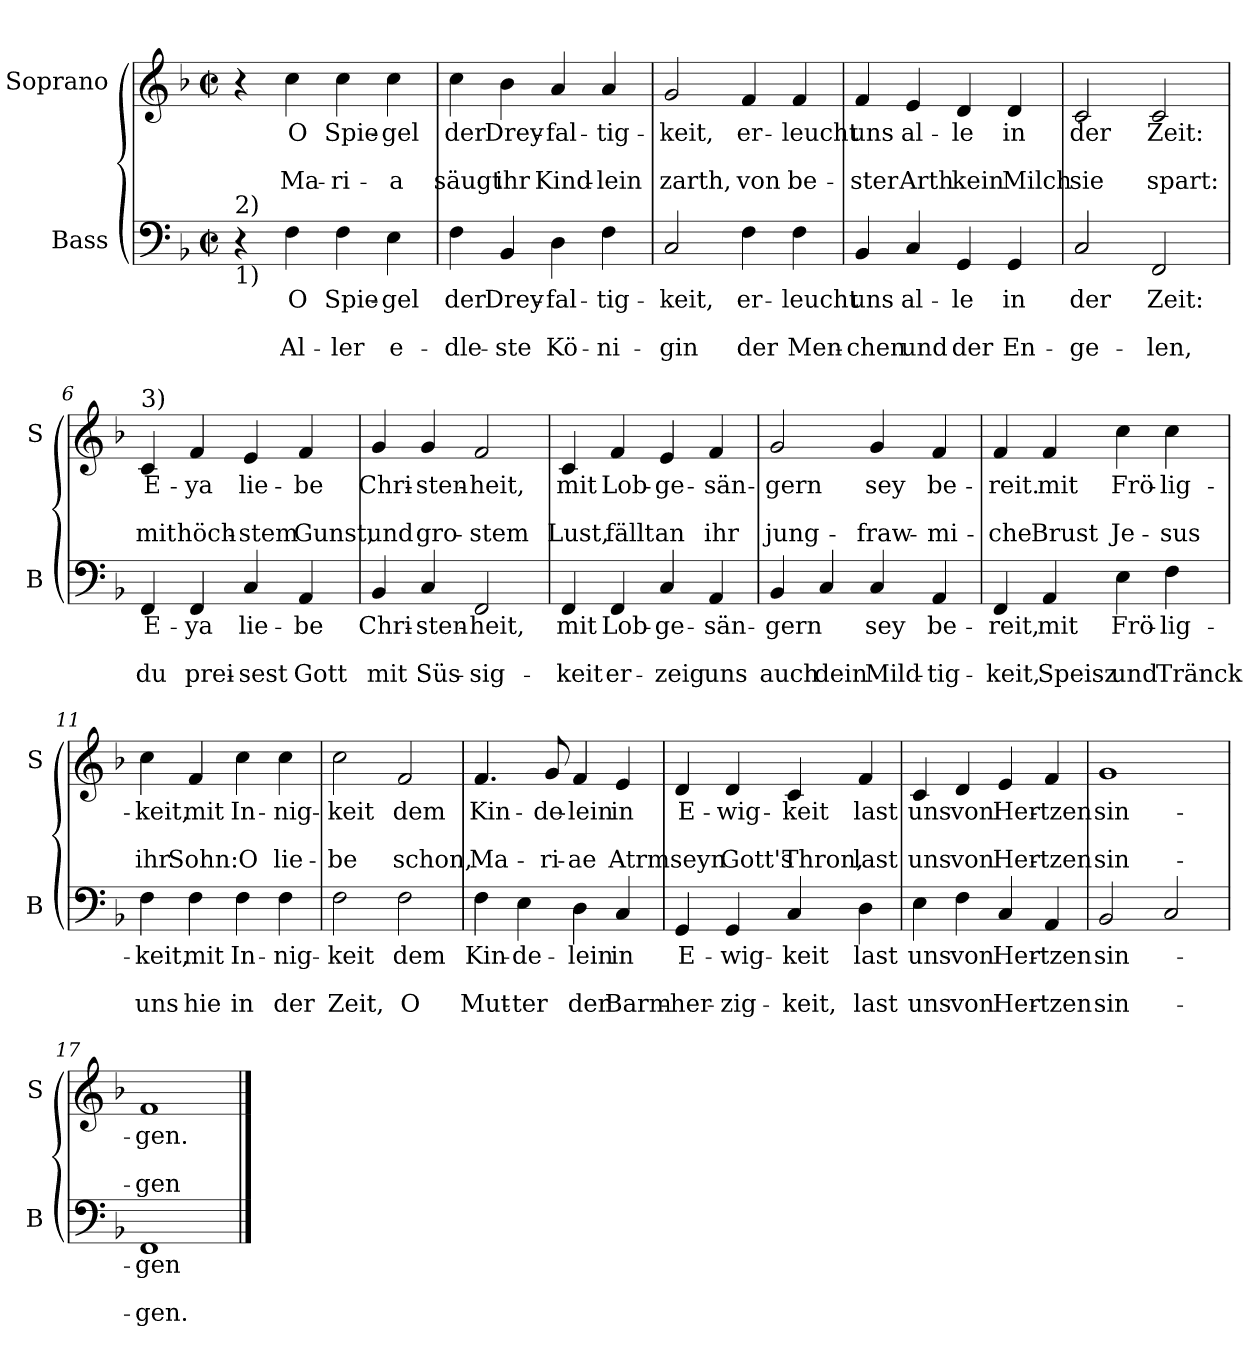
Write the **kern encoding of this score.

**kern	**text	**text	**text	**kern	**text	**text	**text
*part2	*part2	*part2	*part2	*part1	*part1	*part1	*part1
*staff2	*staff2	*staff2	*staff2	*staff1	*staff1	*staff1	*staff1
*I"Bass	*	*	*	*I"Soprano	*	*	*
*I'B	*	*	*	*I'S	*	*	*
*clefF4	*	*	*	*clefG2	*	*	*
*k[b-]	*	*	*	*k[b-]	*	*	*
*F:	*	*	*	*F:	*	*	*
*M2/2	*	*	*	*M2/2	*	*	*
*met(c|)	*	*	*	*met(c|)	*	*	*
=1	=1	=1	=1	=1	=1	=1	=1
!LO:TX:b:t=1)	!	!	!	!	!	!	!
!LO:TX:a:t=2)	!	!	!	!	!	!	!
!	!	!	!	!	!LO:LY:b	!	!
4r	.	.	.	4r	1)	.	.
!	!LO:LY:b	!	!LO:LY:b	!	!LO:LY:b	!	!LO:LY:b
4F\	O	.	Al-	4cc\	O	.	Ma-
!	!LO:LY:b	!	!LO:LY:b	!	!LO:LY:b	!	!LO:LY:b
4F\	Spie-	.	-ler	4cc\	Spie-	.	-ri-
!	!LO:LY:b	!	!LO:LY:b	!	!LO:LY:b	!	!LO:LY:b
4E\	-gel	.	e-	4cc\	-gel	.	-a
=2	=2	=2	=2	=2	=2	=2	=2
!	!LO:LY:b	!	!LO:LY:b	!	!LO:LY:b	!	!LO:LY:b
4F\	der	.	-dle-	4cc\	der	.	säugt
!	!LO:LY:b	!	!LO:LY:b	!	!LO:LY:b	!	!LO:LY:b
4BB-/	Drey-	.	-ste	4b-\	Drey-	.	ihr
!	!LO:LY:b	!	!LO:LY:b	!	!LO:LY:b	!	!LO:LY:b
4D\	-fal-	.	Kö-	4a/	-fal-	.	Kind-
!	!LO:LY:b	!	!LO:LY:b	!	!LO:LY:b	!	!LO:LY:b
4F\	-tig-	.	-ni-	4a/	-tig-	.	-lein
=3	=3	=3	=3	=3	=3	=3	=3
!	!LO:LY:b	!	!LO:LY:b	!	!LO:LY:b	!	!LO:LY:b
2C/	-keit,	.	-gin	2g/	-keit,	.	zarth,
!	!LO:LY:b	!	!LO:LY:b	!	!LO:LY:b	!	!LO:LY:b
4F\	er-	.	der	4f/	er-	.	von
!	!LO:LY:b	!	!LO:LY:b	!	!LO:LY:b	!	!LO:LY:b
4F\	-leucht	.	Men-	4f/	-leucht	.	be-
=4	=4	=4	=4	=4	=4	=4	=4
!	!LO:LY:b	!	!LO:LY:b	!	!LO:LY:b	!	!LO:LY:b
4BB-/	uns	.	-chen	4f/	uns	.	-ster
!	!LO:LY:b	!	!LO:LY:b	!	!LO:LY:b	!	!LO:LY:b
4C/	al-	.	und	4e/	al-	.	Arth
!	!LO:LY:b	!	!LO:LY:b	!	!LO:LY:b	!	!LO:LY:b
4GG/	-le	.	der	4d/	-le	.	kein
!	!LO:LY:b	!	!LO:LY:b	!	!LO:LY:b	!	!LO:LY:b
4GG/	in	.	En-	4d/	in	.	Milch
!!LO:LB:g=z
=5	=5	=5	=5	=5	=5	=5	=5
!	!LO:LY:b	!	!LO:LY:b	!	!LO:LY:b	!	!LO:LY:b
2C/	der	.	-ge-	2c/	der	.	sie
!	!LO:LY:b	!	!LO:LY:b	!	!LO:LY:b	!	!LO:LY:b
2FF/	Zeit:	.	-len,	2c/	Zeit:	.	spart:
=6	=6	=6	=6	=6	=6	=6	=6
!	!	!	!	!LO:TX:a:t=3)	!	!	!
!	!LO:LY:b	!	!LO:LY:b	!	!LO:LY:b	!	!LO:LY:b
4FF/	E-	.	du	4c/	E-	.	mit
!	!LO:LY:b	!	!LO:LY:b	!	!LO:LY:b	!	!LO:LY:b
4FF/	-ya	.	prei-	4f/	-ya	.	höch-
!	!LO:LY:b	!	!LO:LY:b	!	!LO:LY:b	!	!LO:LY:b
4C/	lie-	.	-sest	4e/	lie-	.	-stem
!	!LO:LY:b	!	!LO:LY:b	!	!LO:LY:b	!	!LO:LY:b
4AA/	-be	.	Gott	4f/	-be	.	Gunst,
=7	=7	=7	=7	=7	=7	=7	=7
!	!LO:LY:b	!	!LO:LY:b	!	!LO:LY:b	!	!LO:LY:b
4BB-/	Chri-	.	mit	4g/	Chri-	.	und
!	!LO:LY:b	!	!LO:LY:b	!	!LO:LY:b	!	!LO:LY:b
4C/	-sten-	.	Süs-	4g/	-sten-	.	gro-
!	!LO:LY:b	!	!LO:LY:b	!	!LO:LY:b	!	!LO:LY:b
2FF/	-heit,	.	-sig-	2f/	-heit,	.	-stem
=8	=8	=8	=8	=8	=8	=8	=8
!	!LO:LY:b	!	!LO:LY:b	!	!LO:LY:b	!	!LO:LY:b
4FF/	mit	.	-keit	4c/	mit	.	Lust,
!	!LO:LY:b	!	!LO:LY:b	!	!LO:LY:b	!	!LO:LY:b
4FF/	Lob-	.	er-	4f/	Lob-	.	fällt
!	!LO:LY:b	!	!LO:LY:b	!	!LO:LY:b	!	!LO:LY:b
4C/	-ge-	.	-zeig	4e/	-ge-	.	an
!	!LO:LY:b	!	!LO:LY:b	!	!LO:LY:b	!	!LO:LY:b
4AA/	-sän-	.	uns	4f/	-sän-	.	ihr
!!LO:LB:g=z
=9	=9	=9	=9	=9	=9	=9	=9
!	!LO:LY:b	!	!LO:LY:b	!	!LO:LY:b	!	!LO:LY:b
4BB-/	-gern	.	auch	2g/	-gern	.	jung-
!	!	!	!LO:LY:b	!	!	!	!
4C/	.	.	dein	.	.	.	.
!	!LO:LY:b	!	!LO:LY:b	!	!LO:LY:b	!	!LO:LY:b
4C/	sey	.	Mild-	4g/	sey	.	-fraw-
!	!LO:LY:b	!	!LO:LY:b	!	!LO:LY:b	!	!LO:LY:b
4AA/	be-	.	-tig-	4f/	be-	.	-mi-
=10	=10	=10	=10	=10	=10	=10	=10
!	!LO:LY:b	!	!LO:LY:b	!	!LO:LY:b	!	!LO:LY:b
4FF/	-reit,	.	-keit,	4f/	-reit.	.	-che
!	!LO:LY:b	!	!LO:LY:b	!	!LO:LY:b	!	!LO:LY:b
4AA/	mit	.	Speisz	4f/	mit	.	Brust
!	!LO:LY:b	!	!LO:LY:b	!	!LO:LY:b	!	!LO:LY:b
4E\	Frö-	.	und	4cc\	Frö-	.	Je-
!	!LO:LY:b	!	!LO:LY:b	!	!LO:LY:b	!	!LO:LY:b
4F\	-lig-	.	Tränck	4cc\	-lig-	.	-sus
=11	=11	=11	=11	=11	=11	=11	=11
!	!LO:LY:b	!	!LO:LY:b	!	!LO:LY:b	!	!LO:LY:b
4F\	-keit,	.	uns	4cc\	-keit,	.	ihr
!	!LO:LY:b	!	!LO:LY:b	!	!LO:LY:b	!	!LO:LY:b
4F\	mit	.	hie	4f/	mit	.	Sohn:
!	!LO:LY:b	!	!LO:LY:b	!	!LO:LY:b	!	!LO:LY:b
4F\	In-	.	in	4cc\	In-	.	O
!	!LO:LY:b	!	!LO:LY:b	!	!LO:LY:b	!	!LO:LY:b
4F\	-nig-	.	der	4cc\	-nig-	.	lie-
=12	=12	=12	=12	=12	=12	=12	=12
!	!LO:LY:b	!	!LO:LY:b	!	!LO:LY:b	!	!LO:LY:b
2F\	-keit	.	Zeit,	2cc\	-keit	.	-be
!	!LO:LY:b	!	!LO:LY:b	!	!LO:LY:b	!	!LO:LY:b
2F\	dem	.	O	2f/	dem	.	schon,
!!LO:PB:g=z
=13	=13	=13	=13	=13	=13	=13	=13
!	!LO:LY:b	!	!LO:LY:b	!	!LO:LY:b	!	!LO:LY:b
4F\	Kin-	.	Mut-	4.f/	Kin-	.	Ma-
!	!LO:LY:b	!	!LO:LY:b	!	!	!	!
4E\	-de-	.	-ter	.	.	.	.
!	!	!	!	!	!LO:LY:b	!	!LO:LY:b
.	.	.	.	8g/	-de-	.	-ri-
!	!LO:LY:b	!	!LO:LY:b	!	!LO:LY:b	!	!LO:LY:b
4D\	-lein	.	der	4f/	-lein	.	-ae
!	!LO:LY:b	!	!LO:LY:b	!	!LO:LY:b	!	!LO:LY:b
4C/	in	.	Barm-	4e/	in	.	Atrm
=14	=14	=14	=14	=14	=14	=14	=14
!	!LO:LY:b	!	!LO:LY:b	!	!LO:LY:b	!	!LO:LY:b
4GG/	E-	.	-her-	4d/	E-	.	seyn
!	!LO:LY:b	!	!LO:LY:b	!	!LO:LY:b	!	!LO:LY:b
4GG/	-wig-	.	-zig-	4d/	-wig-	.	Gott's
!	!LO:LY:b	!	!LO:LY:b	!	!LO:LY:b	!	!LO:LY:b
4C/	-keit	.	-keit,	4c/	-keit	.	Thron,
!	!LO:LY:b	!	!LO:LY:b	!	!LO:LY:b	!	!LO:LY:b
4D\	last	.	last	4f/	last	.	last
=15	=15	=15	=15	=15	=15	=15	=15
!	!LO:LY:b	!	!LO:LY:b	!	!LO:LY:b	!	!LO:LY:b
4E\	uns	.	uns	4c/	uns	.	uns
!	!LO:LY:b	!	!LO:LY:b	!	!LO:LY:b	!	!LO:LY:b
4F\	von	.	von	4d/	von	.	von
!	!LO:LY:b	!	!LO:LY:b	!	!LO:LY:b	!	!LO:LY:b
4C/	Her-	.	Her-	4e/	Her-	.	Her-
!	!LO:LY:b	!	!LO:LY:b	!	!LO:LY:b	!	!LO:LY:b
4AA/	-tzen	.	-tzen	4f/	-tzen	.	-tzen
=16	=16	=16	=16	=16	=16	=16	=16
!	!LO:LY:b	!	!LO:LY:b	!	!LO:LY:b	!	!LO:LY:b
2BB-/	sin-	.	sin-	1g	sin-	.	sin-
2C/	.	.	.	.	.	.	.
=17	=17	=17	=17	=17	=17	=17	=17
!	!LO:LY:b	!	!LO:LY:b	!	!LO:LY:b	!	!LO:LY:b
1FF	-gen	.	-gen.	1f	-gen.	.	-gen
==	==	==	==	==	==	==	==
*-	*-	*-	*-	*-	*-	*-	*-
